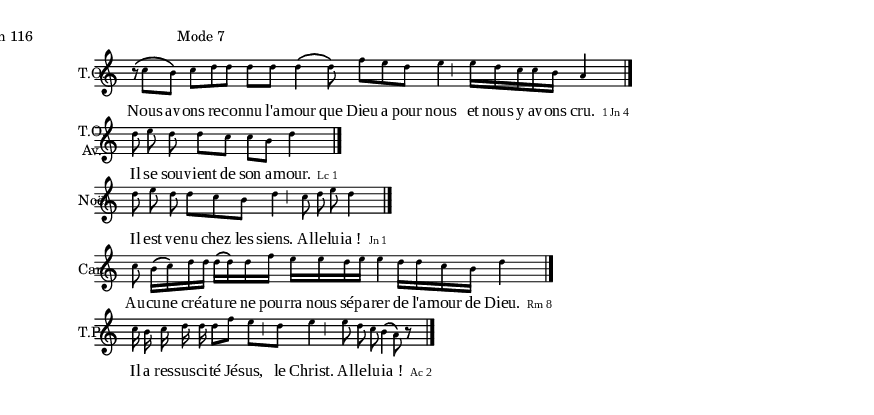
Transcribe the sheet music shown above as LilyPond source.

\version "2.14.0"
 \include "definitions.ly"
 \markup { \hspace #-10 \fill-line { "Psalm 116" "Mode 7" \null \null } }
\noPageBreak

\relative c'' { 
	\new Staff {
		\cadenzaOn
		\set Staff.instrumentName = \markup{ \center-column { T.O. } }
		\times 2/3 { r8\( c[ b]\) }
		\times 2/3 { c8[ d d] }  d8[ d]
		\times 2/3 { d4\( d8\) }
		\times 2/3 { f8[ e d] } e4 \cesure \pespace
		\times 2/5 {e16[d c c b]} a4
		\endBar
	}	\addlyrics {
		Nous av -- ons re -- co -- nnu l'a -- mour que Dieu a pour nous et nous y av -- ons cru.
		\markup { \citation #"1 Jn 4"}
	}
}

\relative c'' { 
	\new Staff {
		\cadenzaOn
		\set Staff.instrumentName = \markup{ \center-column { T.O. Av. } }
		\times 2/3 { d8 e d }
		d[ c]
		c[ b]
		d4
		\endBar
	}	\addlyrics {
		Il se sou -- vient de son a -- mour.
		\markup { \citation #"Lc 1"}
	}
}
\relative c'' { 
	\new Staff {
		\cadenzaOn
		\set Staff.instrumentName = \markup{ \center-column { Noël } }
		\times 2/3 { d8 e d }
		\times 2/3 { d[ c b] }
		d4 \cesureall \pespace
		\times 2/3 { c8 d e }
		d4
		\endBar
	}	\addlyrics {
		Il est ve -- nu chez les siens. Al -- le -- lu -- "ia !"  
		\markup { \citation #"Jn 1"}
	}
}
\relative c'' { 
	\new Staff {
		\cadenzaOn
		\set Staff.instrumentName = \markup{ \center-column { Car. } }
		c8
		b16[\( c\) d d]
		d16[\( d\) d f]
		e16[ e d e] e4
		d16[ d c b] d4
		\endBar
	}	\addlyrics {
		Au -- cu -- ne cré -- a -- tu -- re ne pou -- rra nous sé -- pa -- rer de l'a -- mour de Dieu.
		\markup { \citation #"Rm 8"}
	}
}

\relative c'' { 
	\new Staff {
		\cadenzaOn
		\set Staff.instrumentName = \markup{ \center-column { T.P. } }
		\times 2/5 { c16 b c d d }
		d8[ f]
		e[ \cesure \pespace d]
		e4
		\cesureall \pespace
		\times 2/3 { e8 d c }
		\stemDown
		b4\( a8\) r
		\endBar
	}	\addlyrics {
		Il a res -- sus -- ci -- té Jé -- sus, le Christ. Al -- le -- lu -- "ia !"  _
		\markup { \citation #"Ac 2"}
	}
}
